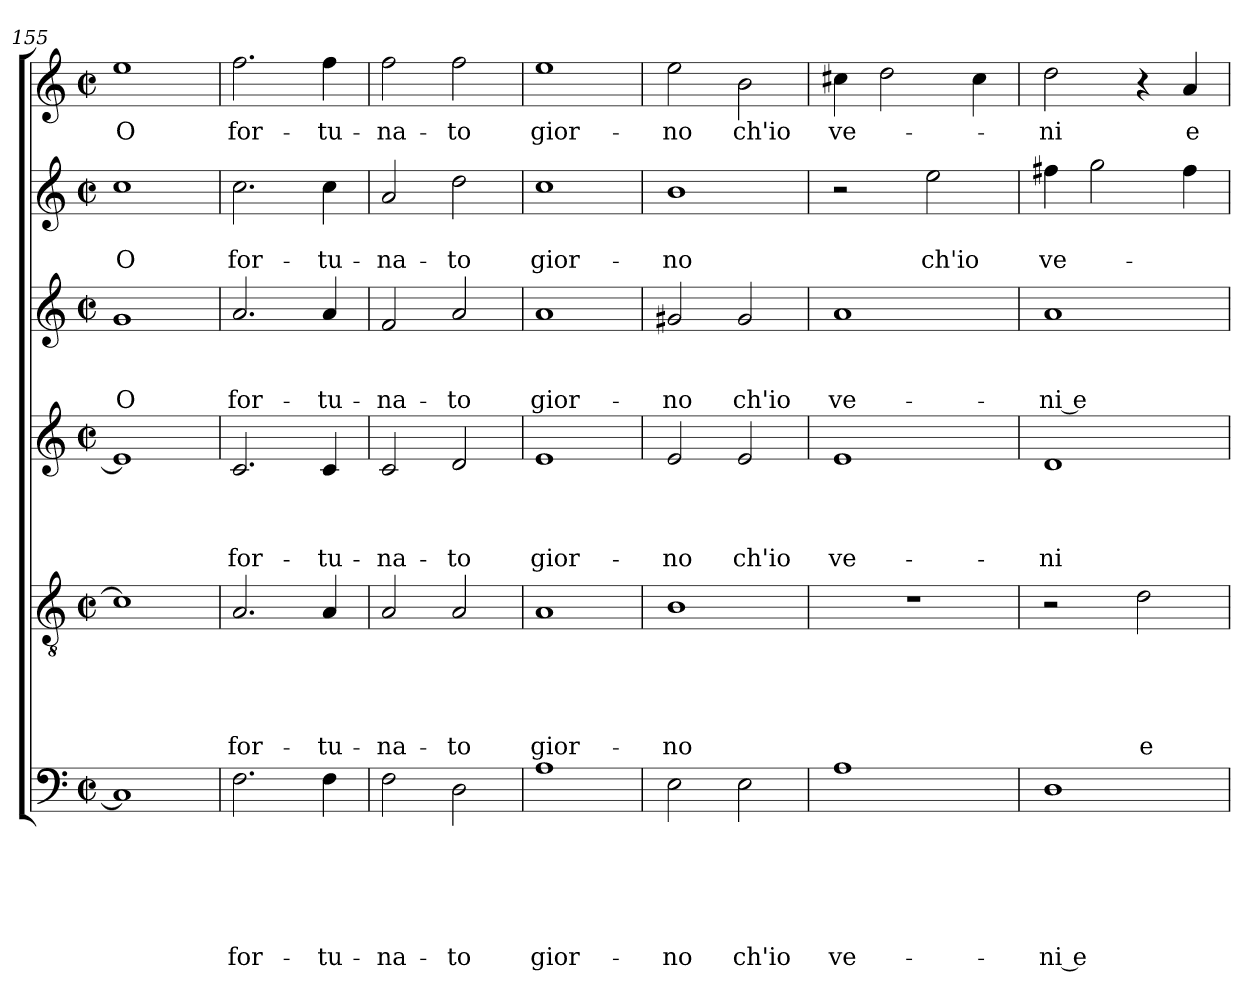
**kern	**text	**text	**text	**text	**text	**text	**kern	**text	**text	**text	**text	**text	**kern	**text	**text	**text	**text	**kern	**text	**text	**text	**kern	**text	**text	**kern	**text
*part6	*part6	*part6	*part6	*part6	*part6	*part6	*part5	*part5	*part5	*part5	*part5	*part5	*part4	*part4	*part4	*part4	*part4	*part3	*part3	*part3	*part3	*part2	*part2	*part2	*part1	*part1
*staff6	*staff6	*staff6	*staff6	*staff6	*staff6	*staff6	*staff5	*staff5	*staff5	*staff5	*staff5	*staff5	*staff4	*staff4	*staff4	*staff4	*staff4	*staff3	*staff3	*staff3	*staff3	*staff2	*staff2	*staff2	*staff1	*staff1
*clefF4	*	*	*	*	*	*	*clefGv2	*	*	*	*	*	*clefG2	*	*	*	*	*clefG2	*	*	*	*clefG2	*	*	*clefG2	*
*k[]	*	*	*	*	*	*	*k[]	*	*	*	*	*	*k[]	*	*	*	*	*k[]	*	*	*	*k[]	*	*	*k[]	*
*C:	*	*	*	*	*	*	*C:	*	*	*	*	*	*C:	*	*	*	*	*C:	*	*	*	*C:	*	*	*C:	*
*M2/2	*	*	*	*	*	*	*M2/2	*	*	*	*	*	*M2/2	*	*	*	*	*M2/2	*	*	*	*M2/2	*	*	*M2/2	*
*met(c|)	*	*	*	*	*	*	*met(c|)	*	*	*	*	*	*met(c|)	*	*	*	*	*met(c|)	*	*	*	*met(c|)	*	*	*met(c|)	*
=155	=155	=155	=155	=155	=155	=155	=155	=155	=155	=155	=155	=155	=155	=155	=155	=155	=155	=155	=155	=155	=155	=155	=155	=155	=155	=155
!	!	!	!	!	!	!	!	!	!	!	!	!	!	!	!	!	!	!	!	!	!LO:LY:b	!	!	!LO:LY:b	!	!LO:LY:b
1C]	.	.	.	.	.	.	1c]	.	.	.	.	.	1e]	.	.	.	.	1g	.	.	O	1cc	.	O	1ee	O
=156	=156	=156	=156	=156	=156	=156	=156	=156	=156	=156	=156	=156	=156	=156	=156	=156	=156	=156	=156	=156	=156	=156	=156	=156	=156	=156
!	!	!	!	!	!	!LO:LY:b	!	!	!	!	!	!LO:LY:b	!	!	!	!	!LO:LY:b	!	!	!	!LO:LY:b	!	!	!LO:LY:b	!	!LO:LY:b
2.F\	.	.	.	.	.	for-	2.A/	.	.	.	.	for-	2.c/	.	.	.	for-	2.a/	.	.	for-	2.cc\	.	for-	2.ff\	for-
!	!	!	!	!	!	!LO:LY:b	!	!	!	!	!	!LO:LY:b	!	!	!	!	!LO:LY:b	!	!	!	!LO:LY:b	!	!	!LO:LY:b	!	!LO:LY:b
4F\	.	.	.	.	.	-tu-	4A/	.	.	.	.	-tu-	4c/	.	.	.	-tu-	4a/	.	.	-tu-	4cc\	.	-tu-	4ff\	-tu-
!!LO:PB:g=z
=157	=157	=157	=157	=157	=157	=157	=157	=157	=157	=157	=157	=157	=157	=157	=157	=157	=157	=157	=157	=157	=157	=157	=157	=157	=157	=157
!	!	!	!	!	!	!LO:LY:b	!	!	!	!	!	!LO:LY:b	!	!	!	!	!LO:LY:b	!	!	!	!LO:LY:b	!	!	!LO:LY:b	!	!LO:LY:b
2F\	.	.	.	.	.	-na-	2A/	.	.	.	.	-na-	2c/	.	.	.	-na-	2f/	.	.	-na-	2a/	.	-na-	2ff\	-na-
!	!	!	!	!	!	!LO:LY:b	!	!	!	!	!	!LO:LY:b	!	!	!	!	!LO:LY:b	!	!	!	!LO:LY:b	!	!	!LO:LY:b	!	!LO:LY:b
2D\	.	.	.	.	.	-to	2A/	.	.	.	.	-to	2d/	.	.	.	-to	2a/	.	.	-to	2dd\	.	-to	2ff\	-to
=158	=158	=158	=158	=158	=158	=158	=158	=158	=158	=158	=158	=158	=158	=158	=158	=158	=158	=158	=158	=158	=158	=158	=158	=158	=158	=158
!	!	!	!	!	!	!LO:LY:b	!	!	!	!	!	!LO:LY:b	!	!	!	!	!LO:LY:b	!	!	!	!LO:LY:b	!	!	!LO:LY:b	!	!LO:LY:b
1A	.	.	.	.	.	gior-	1A	.	.	.	.	gior-	1e	.	.	.	gior-	1a	.	.	gior-	1cc	.	gior-	1ee	gior-
=159	=159	=159	=159	=159	=159	=159	=159	=159	=159	=159	=159	=159	=159	=159	=159	=159	=159	=159	=159	=159	=159	=159	=159	=159	=159	=159
!	!	!	!	!	!	!LO:LY:b	!	!	!	!	!	!LO:LY:b	!	!	!	!	!LO:LY:b	!	!	!	!LO:LY:b	!	!	!LO:LY:b	!	!LO:LY:b
2E\	.	.	.	.	.	-no	1B	.	.	.	.	-no	2e/	.	.	.	-no	2g#X/	.	.	-no	1b	.	-no	2ee\	-no
!	!	!	!	!	!	!LO:LY:b	!	!	!	!	!	!	!	!	!	!	!LO:LY:b	!	!	!	!LO:LY:b	!	!	!	!	!LO:LY:b
2E\	.	.	.	.	.	ch'io	.	.	.	.	.	.	2e/	.	.	.	ch'io	2g#/	.	.	ch'io	.	.	.	2b\	ch'io
=160	=160	=160	=160	=160	=160	=160	=160	=160	=160	=160	=160	=160	=160	=160	=160	=160	=160	=160	=160	=160	=160	=160	=160	=160	=160	=160
!	!	!	!	!	!	!LO:LY:b	!	!	!	!	!	!	!	!	!	!	!LO:LY:b	!	!	!	!LO:LY:b	!	!	!	!	!LO:LY:b
1A	.	.	.	.	.	ve-	1r	.	.	.	.	.	1e	.	.	.	ve-	1a	.	.	ve-	2r	.	.	4cc#X\	ve-
.	.	.	.	.	.	.	.	.	.	.	.	.	.	.	.	.	.	.	.	.	.	.	.	.	2dd\	.
!	!	!	!	!	!	!	!	!	!	!	!	!	!	!	!	!	!	!	!	!	!	!	!	!LO:LY:b	!	!
.	.	.	.	.	.	.	.	.	.	.	.	.	.	.	.	.	.	.	.	.	.	2ee\	.	ch'io	.	.
.	.	.	.	.	.	.	.	.	.	.	.	.	.	.	.	.	.	.	.	.	.	.	.	.	4cc#\	.
=161	=161	=161	=161	=161	=161	=161	=161	=161	=161	=161	=161	=161	=161	=161	=161	=161	=161	=161	=161	=161	=161	=161	=161	=161	=161	=161
!	!	!	!	!	!	!LO:LY:b	!	!	!	!	!	!	!	!	!	!	!LO:LY:b	!	!	!	!LO:LY:b	!	!	!LO:LY:b	!	!LO:LY:b
1D	.	.	.	.	.	-ni e	2r	.	.	.	.	.	1d	.	.	.	-ni	1a	.	.	-ni e	4ff#X\	.	ve-	2dd\	-ni
.	.	.	.	.	.	.	.	.	.	.	.	.	.	.	.	.	.	.	.	.	.	2gg\	.	.	.	.
!	!	!	!	!	!	!	!	!	!	!	!	!LO:LY:b	!	!	!	!	!	!	!	!	!	!	!	!	!	!
.	.	.	.	.	.	.	2d\	.	.	.	.	e	.	.	.	.	.	.	.	.	.	.	.	.	4r	.
!	!	!	!	!	!	!	!	!	!	!	!	!	!	!	!	!	!	!	!	!	!	!	!	!	!	!LO:LY:b
.	.	.	.	.	.	.	.	.	.	.	.	.	.	.	.	.	.	.	.	.	.	4ff#\	.	.	4a/	e
=	=	=	=	=	=	=	=	=	=	=	=	=	=	=	=	=	=	=	=	=	=	=	=	=	=	=
*-	*-	*-	*-	*-	*-	*-	*-	*-	*-	*-	*-	*-	*-	*-	*-	*-	*-	*-	*-	*-	*-	*-	*-	*-	*-	*-
